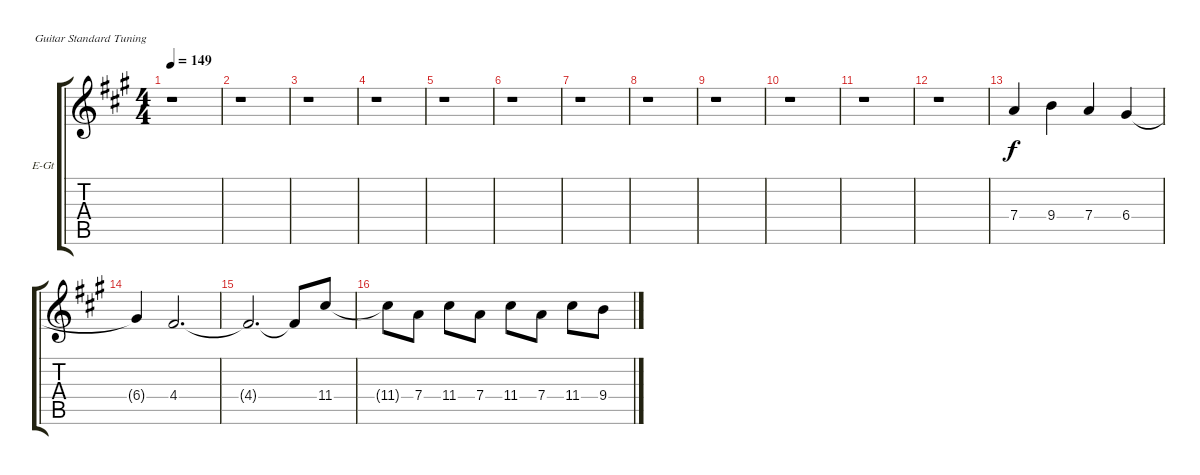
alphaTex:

\defaultSystemsLayout 4
\bracketExtendMode groupsimilarinstruments
\firstSystemTrackNameOrientation horizontal
\otherSystemsTrackNameOrientation horizontal
\track ("Guitar 2" "E-Gt") {instrument distortionguitar}
\staff {score tabs}
\tuning (E4 B3 G3 D3 A2 E2)
\ts (4 4)
\tempo 149
\clef g2
\ks a
r.1{dy f} |
r.1 |
r.1 |
r.1 |
r.1 |
r.1 |
r.1 |
r.1 |
r.1 |
r.1 |
r.1 |
r.1 |
7.4.4 9.4.4 7.4.4 6.4.4 |
6.4{t}.4 4.4.2{d} |
4.4{t}.2{d} 4.4{t}.8 11.4.8 |
11.4{t}.8 7.4.8 11.4.8 7.4.8 11.4.8 7.4.8 11.4.8 9.4.8
